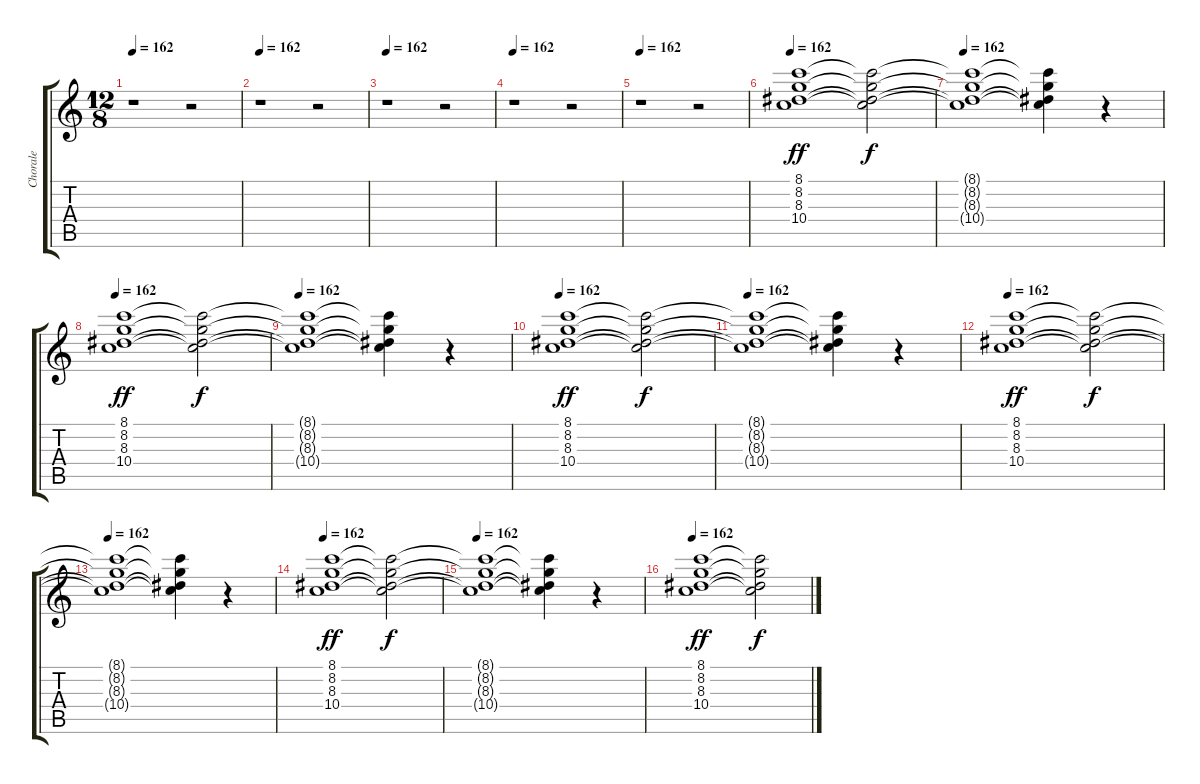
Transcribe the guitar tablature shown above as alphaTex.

\track ("Chorale" "Chorale") {instrument electricbasspick}
\staff {score tabs}
\tuning (E4 B3 G3 D3 A2 E2) {hide}
\ts (12 8)
\tempo 162
\clef g2
\ks c
r.1{dy ff} r.2 |
\tempo 162
r.1 r.2 |
\tempo 162
r.1 r.2 |
\tempo 162
r.1 r.2 |
\tempo 162
r.1 r.2 |
\tempo 162
(8.1 8.2 8.3 10.4).1{volume 3} (8.1{t} 8.2{t} 8.3{t} 10.4{t}).2{dy f} |
\tempo 162
(8.1{t} 8.2{t} 8.3{t} 10.4{t}).1 (8.1{t} 8.2{t} 8.3{t} 10.4{t}).4 r.4 |
\tempo 162
(8.1 8.2 8.3 10.4).1{dy ff volume 4} (8.1{t} 8.2{t} 8.3{t} 10.4{t}).2{dy f} |
\tempo 162
(8.1{t} 8.2{t} 8.3{t} 10.4{t}).1 (8.1{t} 8.2{t} 8.3{t} 10.4{t}).4 r.4 |
\tempo 162
(8.1 8.2 8.3 10.4).1{dy ff volume 5} (8.1{t} 8.2{t} 8.3{t} 10.4{t}).2{dy f} |
\tempo 162
(8.1{t} 8.2{t} 8.3{t} 10.4{t}).1 (8.1{t} 8.2{t} 8.3{t} 10.4{t}).4 r.4 |
\tempo 162
(8.1 8.2 8.3 10.4).1{dy ff volume 5} (8.1{t} 8.2{t} 8.3{t} 10.4{t}).2{dy f} |
\tempo 162
(8.1{t} 8.2{t} 8.3{t} 10.4{t}).1 (8.1{t} 8.2{t} 8.3{t} 10.4{t}).4 r.4 |
\tempo 162
(8.1 8.2 8.3 10.4).1{dy ff volume 6} (8.1{t} 8.2{t} 8.3{t} 10.4{t}).2{dy f} |
\tempo 162
(8.1{t} 8.2{t} 8.3{t} 10.4{t}).1 (8.1{t} 8.2{t} 8.3{t} 10.4{t}).4 r.4 |
\tempo 162
(8.1 8.2 8.3 10.4).1{dy ff volume 7} (8.1{t} 8.2{t} 8.3{t} 10.4{t}).2{dy f}
